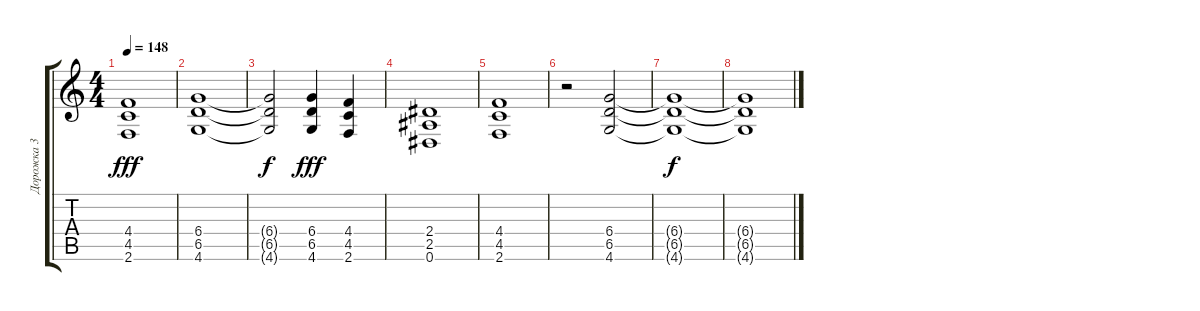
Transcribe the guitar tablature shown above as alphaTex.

\track ("Дорожка 3" "Дорожка 3") {instrument acousticguitarsteel}
\staff {score tabs}
\tuning (Eb4 Bb3 Gb3 Db3 Ab2 Eb2) {hide}
\ts (4 4)
\tempo 148
\clef g2
\ks c
(4.4 4.5 2.6).1{dy fff} |
(6.4 6.5 4.6).1 |
(6.4{t} 6.5{t} 4.6{t}).2{dy f} (6.4 6.5 4.6).4{dy fff} (4.4 4.5 2.6).4 |
(2.4 2.5 0.6).1 |
(4.4 4.5 2.6).1 |
r.2 (6.4 6.5 4.6).2 |
(6.4{t} 6.5{t} 4.6{t}).1{dy f} |
(6.4{t} 6.5{t} 4.6{t}).1
